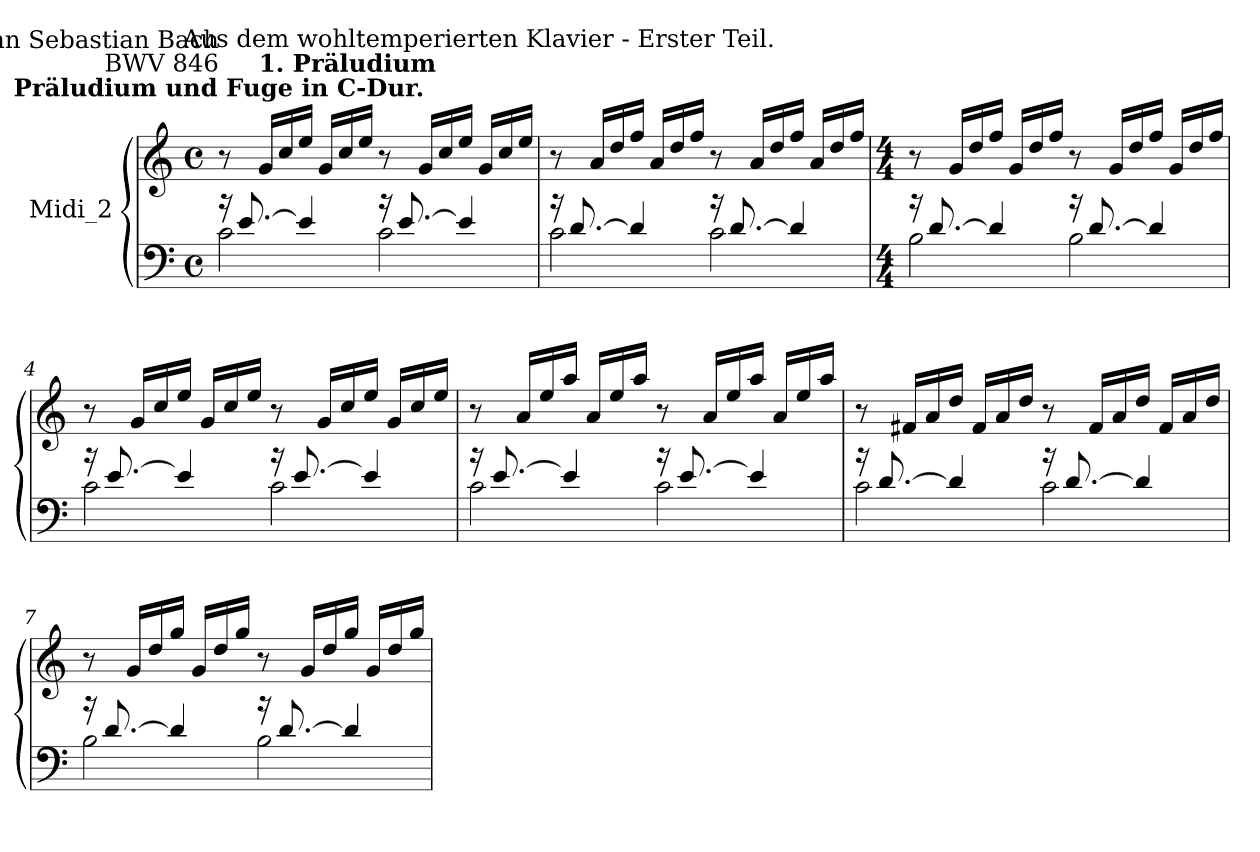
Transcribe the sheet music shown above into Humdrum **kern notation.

**kern	**kern
*part1	*part1
*staff2	*staff1
*I"Midi_2	*
*clefF4	*clefG2
*k[]	*k[]
*C:	*C:
*M4/4	*M4/4
*met(c)	*met(c)
=1	=1
*^	*
!	!	!LO:TX:a:B:cj:t=Präludium und Fuge in C-Dur.
!	!	!LO:TX:a:rj:t=Johann Sebastian Bach\nBWV 846
16r	2c\	8r
[8.e/	.	.
!	!	!LO:TX:a:B:t=1. Präludium
.	.	16g/LL
.	.	16cc/
4e/]	.	16ee/JJ
.	.	16g/LL
.	.	16cc/
.	.	16ee/JJ
16r	2c\	8r
[8.e/	.	.
.	.	16g/LL
.	.	16cc/
4e/]	.	16ee/JJ
!	!	!LO:TX:a:cj:t=Aus dem wohltemperierten Klavier - Erster Teil.
.	.	16g/LL
.	.	16cc/
.	.	16ee/JJ
=2	=2	=2
16r	2c\	8r
[8.d/	.	.
.	.	16a/LL
.	.	16dd/
4d/]	.	16ff/JJ
.	.	16a/LL
.	.	16dd/
.	.	16ff/JJ
16r	2c\	8r
[8.d/	.	.
.	.	16a/LL
.	.	16dd/
4d/]	.	16ff/JJ
.	.	16a/LL
.	.	16dd/
.	.	16ff/JJ
!!LO:LB:g=z
=3	=3	=3
*M4/4	*	*M4/4
16r	2B\	8r
[8.d/	.	.
.	.	16gLL
.	.	16dd/
4d/]	.	16ff/JJ
.	.	16gLL
.	.	16dd/
.	.	16ff/JJ
16r	2B\	8r
[8.d/	.	.
.	.	16gLL
.	.	16dd/
4d/]	.	16ff/JJ
.	.	16gLL
.	.	16dd/
.	.	16ff/JJ
=4	=4	=4
16r	2c\	8r
[8.e/	.	.
.	.	16g/LL
.	.	16cc/
4e/]	.	16ee/JJ
.	.	16g/LL
.	.	16cc/
.	.	16ee/JJ
16r	2c\	8r
[8.e/	.	.
.	.	16g/LL
.	.	16cc/
4e/]	.	16ee/JJ
.	.	16g/LL
.	.	16cc/
.	.	16ee/JJ
=5	=5	=5
16r	2c\	8r
[8.e/	.	.
.	.	16a/LL
.	.	16ee/
4e/]	.	16aa/JJ
.	.	16a/LL
.	.	16ee/
.	.	16aa/JJ
16r	2c\	8r
[8.e/	.	.
.	.	16a/LL
.	.	16ee/
4e/]	.	16aa/JJ
.	.	16a/LL
.	.	16ee/
.	.	16aa/JJ
!!LO:LB:g=z
=6	=6	=6
16r	2c\	8r
[8.d/	.	.
.	.	16f#XLL
.	.	16a
4d/]	.	16ddJJ
.	.	16f#LL
.	.	16a
.	.	16ddJJ
16r	2c\	8r
[8.d/	.	.
.	.	16f#LL
.	.	16a
4d/]	.	16ddJJ
.	.	16f#LL
.	.	16a
.	.	16ddJJ
=7	=7	=7
16r	2B\	8r
[8.d/	.	.
.	.	16g/LL
.	.	16dd/
4d/]	.	16gg/JJ
.	.	16g/LL
.	.	16dd/
.	.	16gg/JJ
16r	2B\	8r
[8.d/	.	.
.	.	16g/LL
.	.	16dd/
4d/]	.	16gg/JJ
.	.	16g/LL
.	.	16dd/
.	.	16gg/JJ
*v	*v	*
=	=
*-	*-
